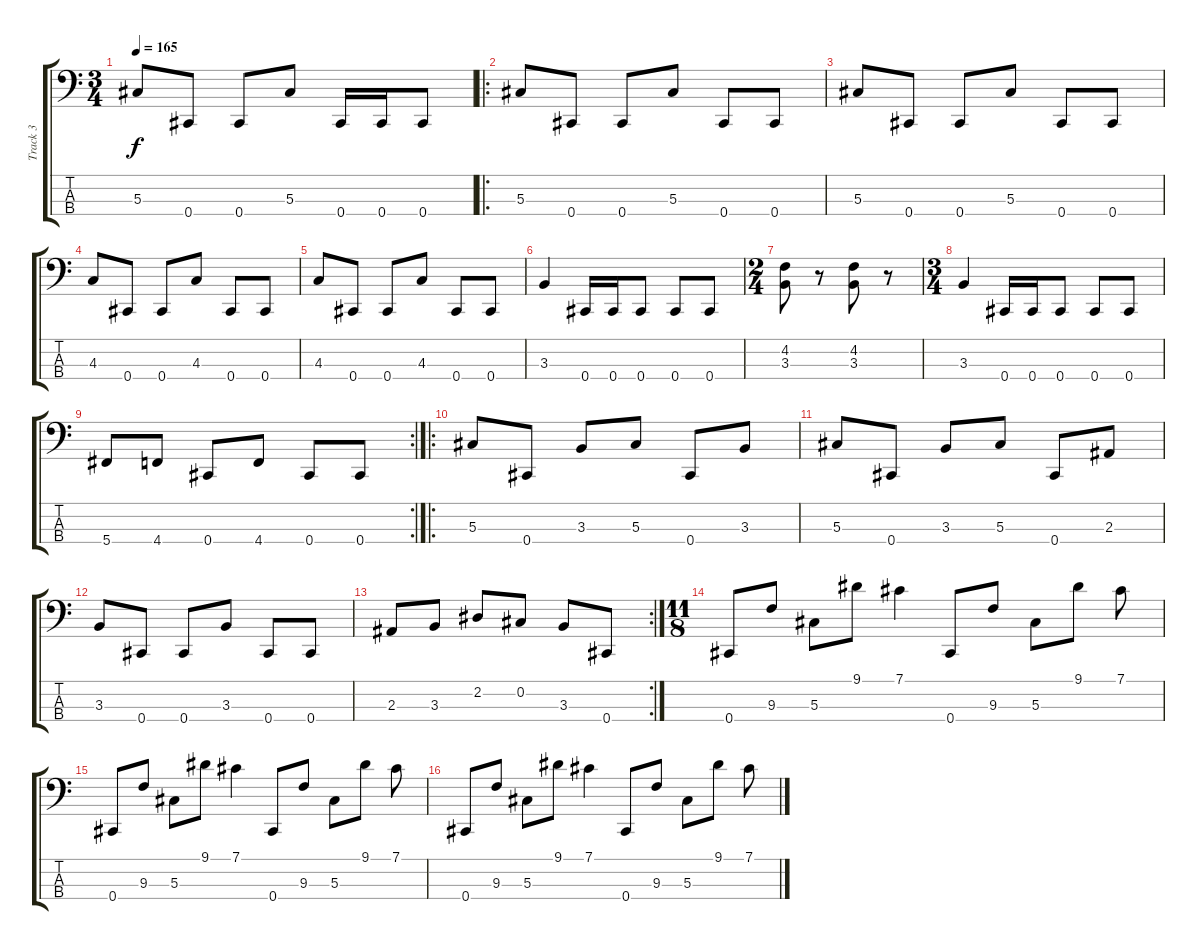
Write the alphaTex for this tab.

\track ("Track 3" "Track 3") {instrument electricbassfinger}
\staff {score tabs}
\tuning (Gb2 Db2 Ab1 Db1) {hide}
\ts (3 4)
\tempo 165
\clef f4
\ks c
5.3.8{dy f} 0.4.8 0.4.8 5.3.8 0.4.16 0.4.16 0.4.8 |
\ro
5.3.8 0.4.8 0.4.8 5.3.8 0.4.8 0.4.8 |
5.3.8 0.4.8 0.4.8 5.3.8 0.4.8 0.4.8 |
4.3.8 0.4.8 0.4.8 4.3.8 0.4.8 0.4.8 |
4.3.8 0.4.8 0.4.8 4.3.8 0.4.8 0.4.8 |
3.3.4 0.4.16 0.4.16 0.4.8 0.4.8 0.4.8 |
\ts (2 4)
(4.2 3.3).8 r.8 (4.2 3.3).8 r.8 |
\ts (3 4)
3.3.4 0.4.16 0.4.16 0.4.8 0.4.8 0.4.8 |
\rc 2
5.4.8 4.4.8 0.4.8 4.4.8 0.4.8 0.4.8 |
\ro
5.3.8 0.4.8 3.3.8 5.3.8 0.4.8 3.3.8 |
5.3.8 0.4.8 3.3.8 5.3.8 0.4.8 2.3.8 |
3.3.8 0.4.8 0.4.8 3.3.8 0.4.8 0.4.8 |
\rc 2
2.3.8 3.3.8 2.2.8 0.2.8 3.3.8 0.4.8 |
\ts (11 8)
0.4.8 9.3.8 5.3.8 9.1.8 7.1.4 0.4.8 9.3.8 5.3.8 9.1.8 7.1.8 |
0.4.8 9.3.8 5.3.8 9.1.8 7.1.4 0.4.8 9.3.8 5.3.8 9.1.8 7.1.8 |
0.4.8 9.3.8 5.3.8 9.1.8 7.1.4 0.4.8 9.3.8 5.3.8 9.1.8 7.1.8
